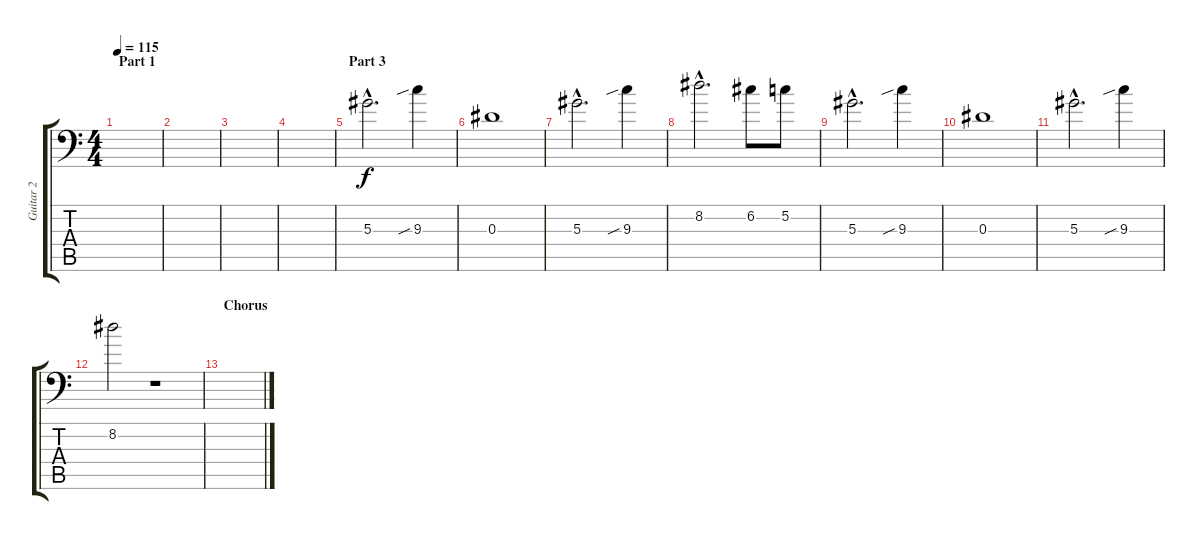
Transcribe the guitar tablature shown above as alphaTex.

\track ("Guitar 2" "Guitar 2") {instrument distortionguitar}
\staff {score tabs}
\tuning (C4 G3 Eb3 Bb2 F2 Bb1) {hide}
\ts (4 4)
\section ("" "Part 1")
\tempo 115
\clef f4
\ks c
|
|
|
|
\section ("" "Part 3")
5.3{hac}.2{d volume 9} 9.3{sib}.4 |
0.3.1 |
5.3{hac}.2{d} 9.3{sib}.4 |
8.2{hac}.2{d} 6.2.8 5.2.8 |
5.3{hac}.2{d} 9.3{sib}.4 |
0.3.1 |
5.3{hac}.2{d} 9.3{sib}.4 |
8.2.2 r.1 |
\section ("" "Chorus")
